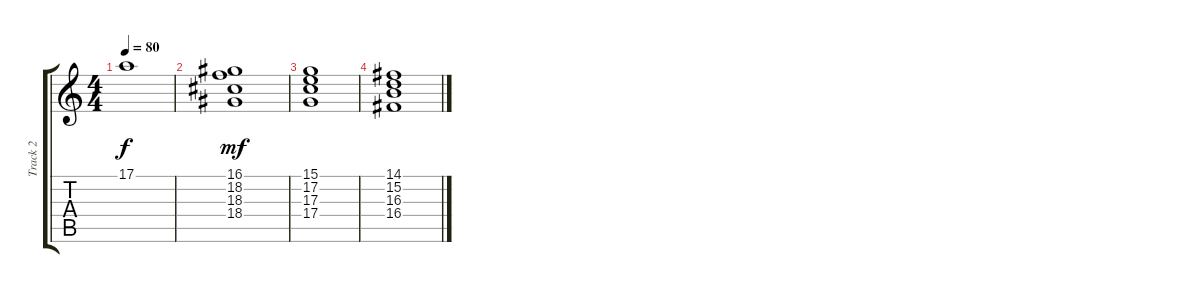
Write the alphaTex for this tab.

\track ("Track 2" "Track 2") {instrument pad5bowed}
\staff {score tabs}
\tuning (E4 B3 G3 D3 A2 E2) {hide}
\ts (4 4)
\tempo 80
\clef g2
\ks c
17.1{t}.1{dy f} |
(16.1 18.2 18.3 18.4).1{dy mf} |
(15.1 17.2 17.3 17.4).1 |
(14.1 15.2 16.3 16.4).1
